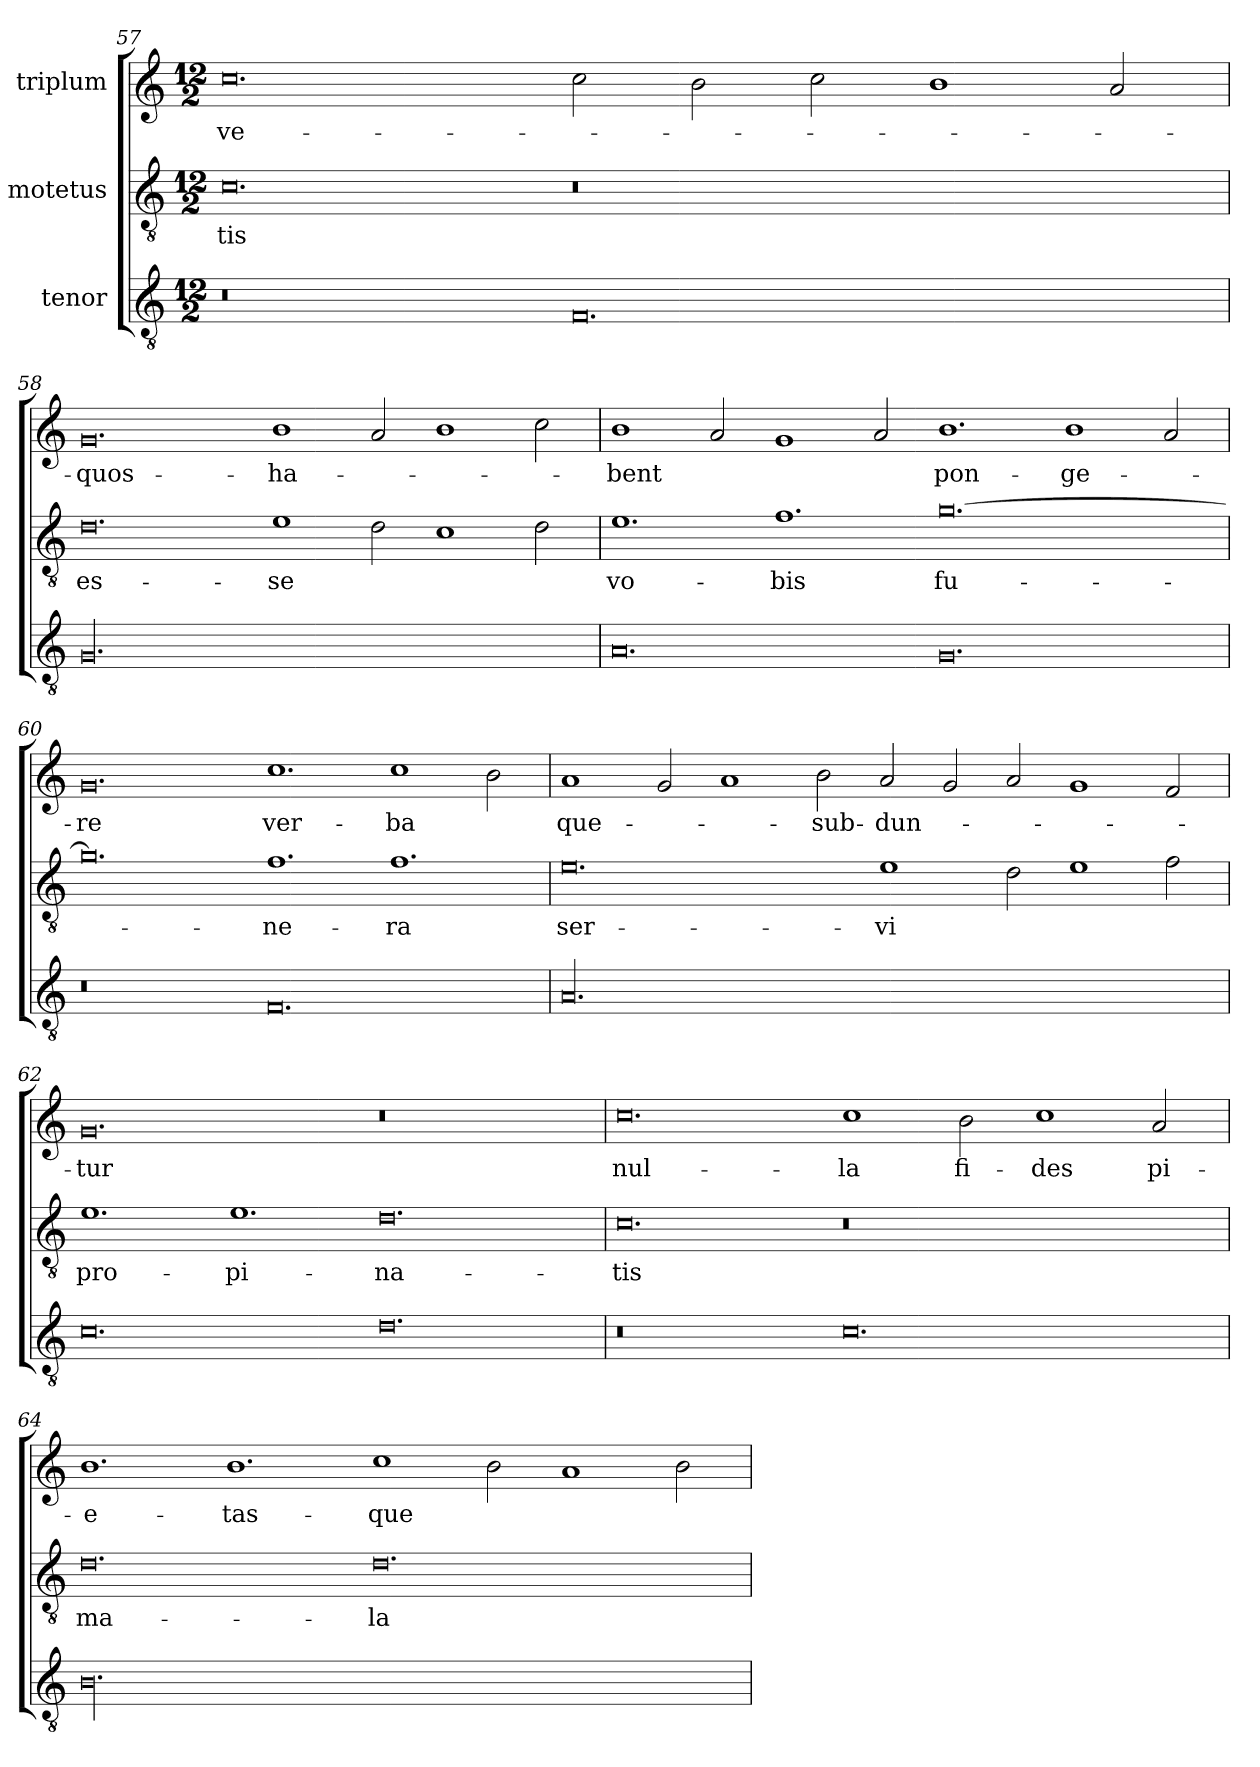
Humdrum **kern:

**kern	**kern	**text	**kern	**text
*part3	*part2	*part2	*part1	*part1
*staff3	*staff2	*staff2	*staff1	*staff1
*I"tenor	*I"motetus	*	*I"triplum	*
*clefGv2	*clefGv2	*	*clefG2	*
*k[]	*k[]	*	*k[]	*
*C:	*C:	*	*C:	*
*M12/2	*M12/2	*	*M12/2	*
=57	=57	=57	=57	=57
0.r	0.c\	-tis	0.cc\	ve-
0.F/	0.r	.	2cc\	.
.	.	.	2b\	.
.	.	.	2cc\	.
.	.	.	1b\	.
.	.	.	2a/	.
=58	=58	=58	=58	=58
00.G/	0.d\	es-	0.g/	quos-
.	1e\	-se	1b\	ha-
.	2d\	.	2a/	.
.	1c\	.	1b\	.
.	2d\	.	2cc\	.
=59	=59	=59	=59	=59
0.A/	1.e\	vo-	1b\	-bent
.	.	.	2a/	.
.	1.f\	-bis	1g/	.
.	.	.	2a/	.
0.G/	[0.g\	fu-	1.b\	pon-
.	.	.	1b\	-ge-
.	.	.	2a/	.
=60	=60	=60	=60	=60
0.r	0.g\]	.	0.g/	-re
0.F/	1.f\	-ne-	1.cc\	ver-
.	1.f\	-ra	1cc\	-ba
.	.	.	2b\	.
=61	=61	=61	=61	=61
00.A/	0.e\	ser-	1a/	que-
.	.	.	2g/	.
.	.	.	1a/	.
.	.	.	2b\	sub-
.	1e\	-vi	2a/	-dun-
.	.	.	2g/	.
.	2d\	.	2a/	.
.	1e\	.	1g/	.
.	2f\	.	2f/	.
=62	=62	=62	=62	=62
0.c\	1.e\	pro-	0.g/	-tur
.	1.e\	-pi-	.	.
0.d\	0.d\	-na-	0.r	.
=63	=63	=63	=63	=63
0.r	0.c\	-tis	0.cc\	nul-
0.c\	0.r	.	1cc\	-la
.	.	.	2b\	fi-
.	.	.	1cc\	-des
.	.	.	2a/	pi-
=64	=64	=64	=64	=64
00.B\	0.d\	ma-	1.b\	-e-
.	.	.	1.b\	-tas-
.	0.d\	-la	1cc\	-que
.	.	.	2b\	.
.	.	.	1a/	.
.	.	.	2b\	.
=	=	=	=	=
*-	*-	*-	*-	*-
